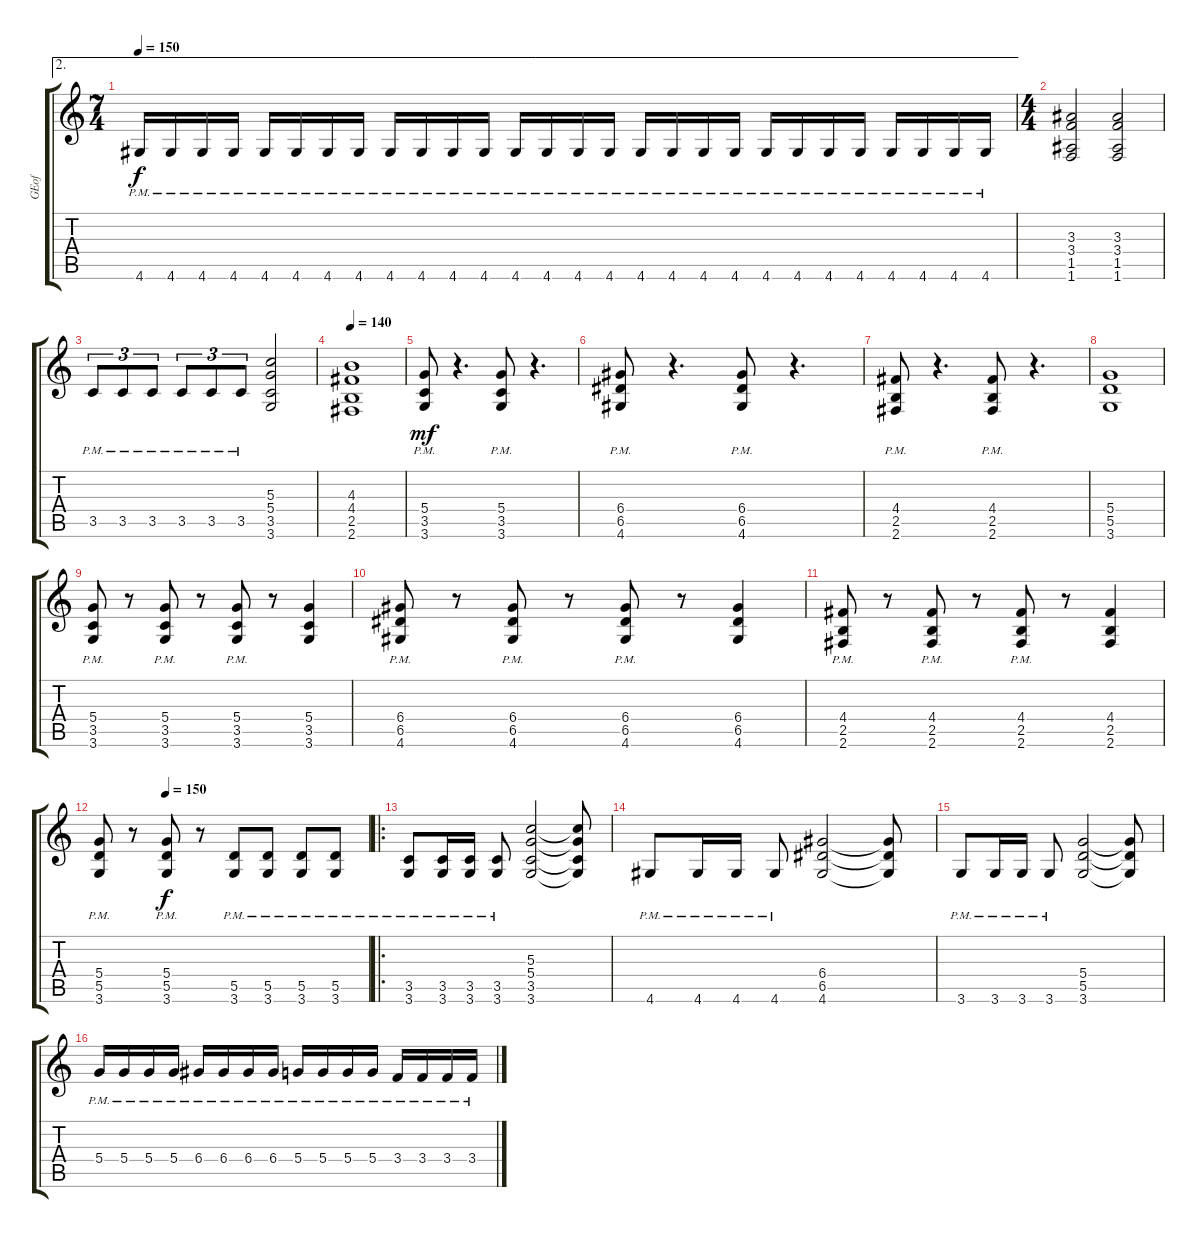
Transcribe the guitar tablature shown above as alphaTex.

\track ("GEof" "GEof") {instrument distortionguitar}
\staff {score tabs}
\tuning (E4 B3 G3 D3 A2 E2) {hide}
\ae 2
\ts (7 4)
\tempo 150
\clef g2
\ks c
4.6{pm}.16{dy f} 4.6{pm}.16 4.6{pm}.16 4.6{pm}.16 4.6{pm}.16 4.6{pm}.16 4.6{pm}.16 4.6{pm}.16 4.6{pm}.16 4.6{pm}.16 4.6{pm}.16 4.6{pm}.16 4.6{pm}.16 4.6{pm}.16 4.6{pm}.16 4.6{pm}.16 4.6{pm}.16 4.6{pm}.16 4.6{pm}.16 4.6{pm}.16 4.6{pm}.16 4.6{pm}.16 4.6{pm}.16 4.6{pm}.16 4.6{pm}.16 4.6{pm}.16 4.6{pm}.16 4.6{pm}.16 |
\ts (4 4)
(3.3 3.4 1.5 1.6).2 (3.3 3.4 1.5 1.6).2 |
3.5{pm}.8{tu (3 2)} 3.5{pm}.8{tu (3 2)} 3.5{pm}.8{tu (3 2)} 3.5{pm}.8{tu (3 2)} 3.5{pm}.8{tu (3 2)} 3.5{pm}.8{tu (3 2)} (5.3 5.4 3.5 3.6).2 |
\tempo 140
(4.3 4.4 2.5 2.6).1 |
(5.4{pm} 3.5{pm} 3.6{pm}).8{dy mf} r.4{d} (5.4{pm} 3.5{pm} 3.6{pm}).8 r.4{d} |
(6.4{pm} 6.5{pm} 4.6{pm}).8 r.4{d} (6.4{pm} 6.5{pm} 4.6{pm}).8 r.4{d} |
(4.4{pm} 2.5{pm} 2.6{pm}).8 r.4{d} (4.4{pm} 2.5{pm} 2.6{pm}).8 r.4{d} |
(5.4 5.5 3.6).1 |
(5.4{pm} 3.5{pm} 3.6{pm}).8 r.8 (5.4{pm} 3.5{pm} 3.6{pm}).8 r.8 (5.4{pm} 3.5{pm} 3.6{pm}).8 r.8 (5.4 3.5 3.6).4 |
(6.4{pm} 6.5{pm} 4.6{pm}).8 r.8 (6.4{pm} 6.5{pm} 4.6{pm}).8 r.8 (6.4{pm} 6.5{pm} 4.6{pm}).8 r.8 (6.4 6.5 4.6).4 |
(4.4{pm} 2.5{pm} 2.6{pm}).8 r.8 (4.4{pm} 2.5{pm} 2.6{pm}).8 r.8 (4.4{pm} 2.5{pm} 2.6{pm}).8 r.8 (4.4 2.5 2.6).4 |
\tempo (150 0.25)
(5.4{pm} 5.5{pm} 3.6{pm}).8 r.8 (5.4{pm} 5.5{pm} 3.6{pm}).8{dy f} r.8 (5.5{pm} 3.6{pm}).8 (5.5{pm} 3.6{pm}).8 (5.5{pm} 3.6{pm}).8 (5.5{pm} 3.6{pm}).8 |
\ro
(3.5{pm} 3.6{pm}).8 (3.5{pm} 3.6{pm}).16 (3.5{pm} 3.6{pm}).16 (3.5{pm} 3.6{pm}).8 (5.3 5.4 3.5 3.6).2 (5.3{t} 5.4{t} 3.5{t} 3.6{t}).8 |
4.6{pm}.8 4.6{pm}.16 4.6{pm}.16 4.6{pm}.8 (6.4 6.5 4.6).2 (6.4{t} 6.5{t} 4.6{t}).8 |
3.6{pm}.8 3.6{pm}.16 3.6{pm}.16 3.6{pm}.8 (5.4 5.5 3.6).2 (5.4{t} 5.5{t} 3.6{t}).8 |
5.4{pm}.16 5.4{pm}.16 5.4{pm}.16 5.4{pm}.16 6.4{pm}.16 6.4{pm}.16 6.4{pm}.16 6.4{pm}.16 5.4{pm}.16 5.4{pm}.16 5.4{pm}.16 5.4{pm}.16 3.4{pm}.16 3.4{pm}.16 3.4{pm}.16 3.4{pm}.16
